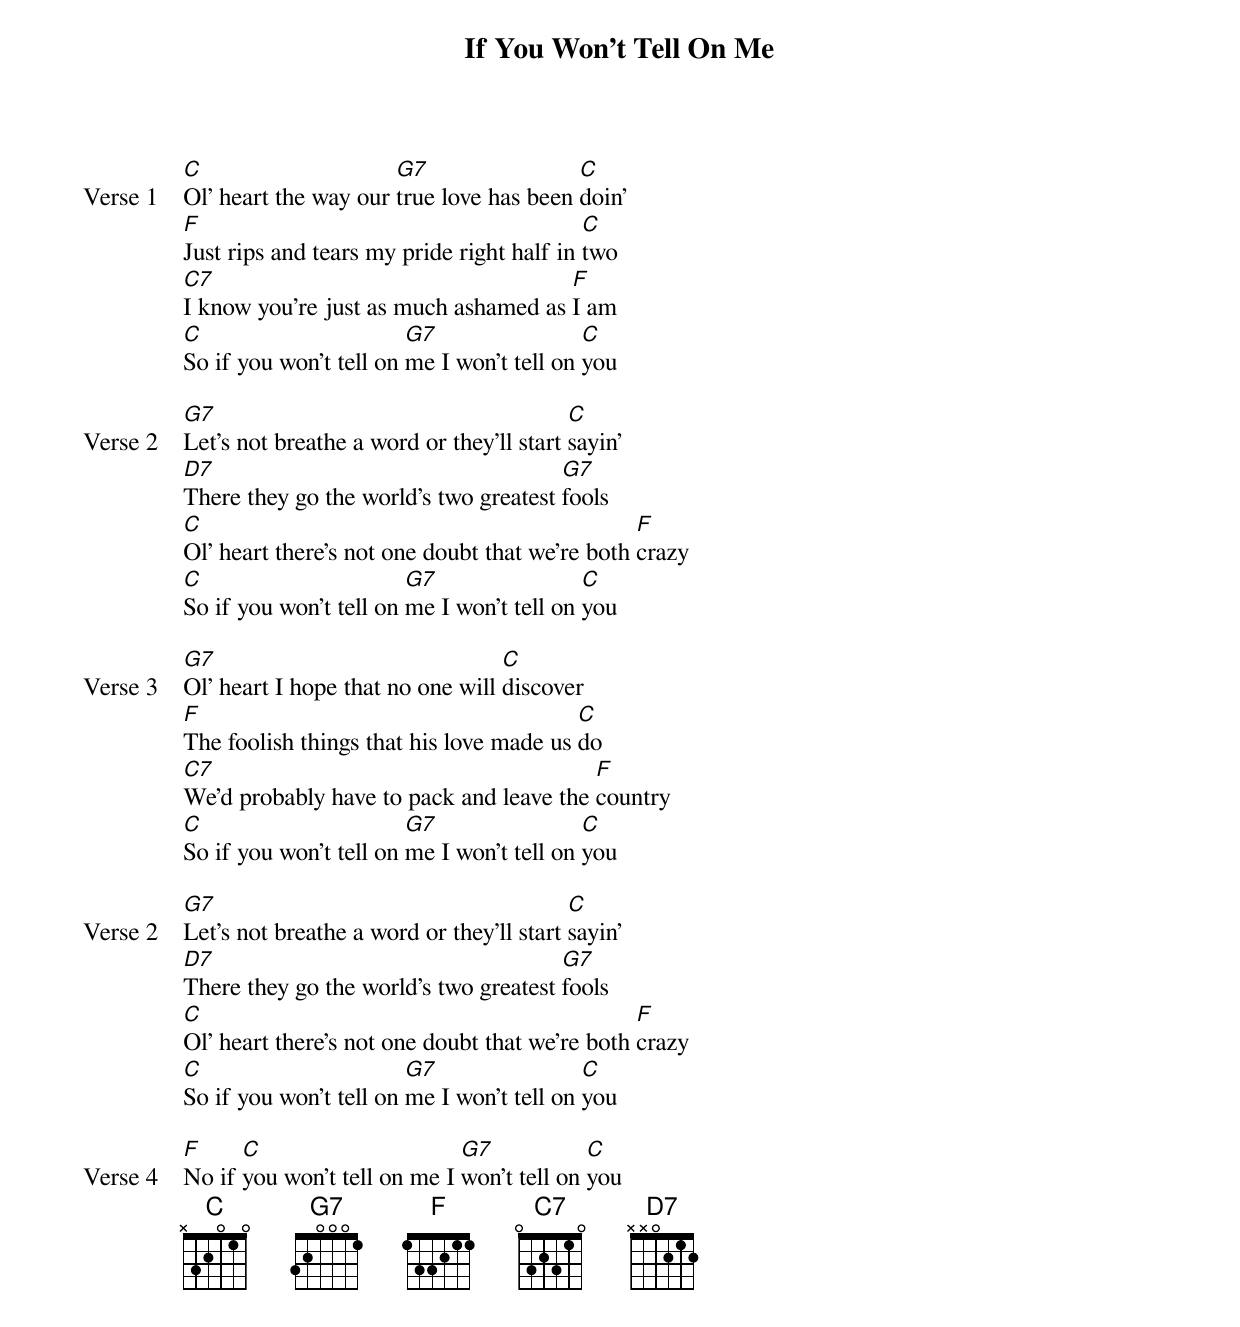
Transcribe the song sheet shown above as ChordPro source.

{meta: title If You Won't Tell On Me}
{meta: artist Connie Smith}
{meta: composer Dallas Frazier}
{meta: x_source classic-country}
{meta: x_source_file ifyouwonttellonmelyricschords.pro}
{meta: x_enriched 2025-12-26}

{start_of_verse: Verse 1}
[C]Ol' heart the way our [G7]true love has been [C]doin'
[F]Just rips and tears my pride right half in [C]two
[C7]I know you're just as much ashamed as [F]I am
[C]So if you won't tell on [G7]me I won't tell on [C]you
{end_of_verse}

{start_of_verse: Verse 2}
[G7]Let's not breathe a word or they'll start [C]sayin'
[D7]There they go the world's two greatest [G7]fools
[C]Ol' heart there's not one doubt that we're both [F]crazy
[C]So if you won't tell on [G7]me I won't tell on [C]you
{end_of_verse}

{start_of_verse: Verse 3}
[G7]Ol' heart I hope that no one will [C]discover
[F]The foolish things that his love made us [C]do
[C7]We'd probably have to pack and leave the [F]country
[C]So if you won't tell on [G7]me I won't tell on [C]you
{end_of_verse}

{start_of_verse: Verse 2}
[G7]Let's not breathe a word or they'll start [C]sayin'
[D7]There they go the world's two greatest [G7]fools
[C]Ol' heart there's not one doubt that we're both [F]crazy
[C]So if you won't tell on [G7]me I won't tell on [C]you
{end_of_verse}

{start_of_verse: Verse 4}
[F]No if [C]you won't tell on me I [G7]won't tell on [C]you
{end_of_verse}
